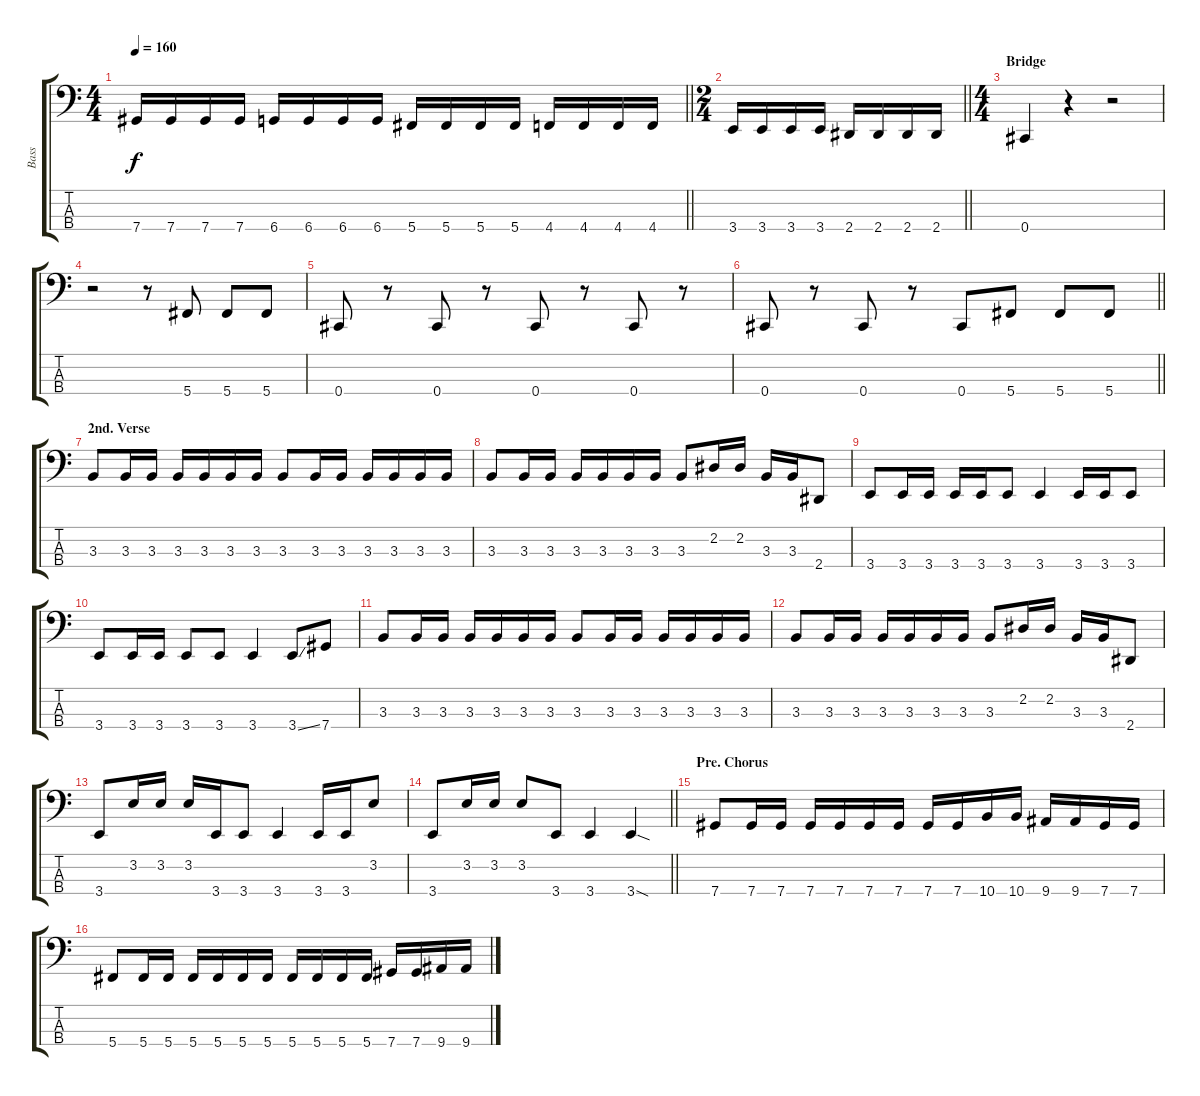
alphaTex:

\track ("Bass" "Bass") {instrument electricbasspick}
\staff {score tabs}
\tuning (Gb2 Db2 Ab1 Db1) {hide}
\ts (4 4)
\tempo 160
\clef f4
\barLineRight lightlight
\ks c
7.4.16{dy f} 7.4.16 7.4.16 7.4.16 6.4.16 6.4.16 6.4.16 6.4.16 5.4.16 5.4.16 5.4.16 5.4.16 4.4.16 4.4.16 4.4.16 4.4.16 |
\ts (2 4)
\barLineRight lightlight
3.4.16 3.4.16 3.4.16 3.4.16 2.4.16 2.4.16 2.4.16 2.4.16 |
\ts (4 4)
\section ("" "Bridge")
0.4.4 r.4 r.2 |
r.2 r.8 5.4.8 5.4.8 5.4.8 |
0.4.8 r.8 0.4.8 r.8 0.4.8 r.8 0.4.8 r.8 |
\barLineRight lightlight
0.4.8 r.8 0.4.8 r.8 0.4.8 5.4.8 5.4.8 5.4.8 |
\section ("" "2nd. Verse")
3.3.8 3.3.16 3.3.16 3.3.16 3.3.16 3.3.16 3.3.16 3.3.8 3.3.16 3.3.16 3.3.16 3.3.16 3.3.16 3.3.16 |
3.3.8 3.3.16 3.3.16 3.3.16 3.3.16 3.3.16 3.3.16 3.3.8 2.2.16 2.2.16 3.3.16 3.3.16 2.4.8 |
3.4.8 3.4.16 3.4.16 3.4.16 3.4.16 3.4.8 3.4.4 3.4.16 3.4.16 3.4.8 |
3.4.8 3.4.16 3.4.16 3.4.8 3.4.8 3.4.4 3.4{ss}.8 7.4.8 |
3.3.8 3.3.16 3.3.16 3.3.16 3.3.16 3.3.16 3.3.16 3.3.8 3.3.16 3.3.16 3.3.16 3.3.16 3.3.16 3.3.16 |
3.3.8 3.3.16 3.3.16 3.3.16 3.3.16 3.3.16 3.3.16 3.3.8 2.2.16 2.2.16 3.3.16 3.3.16 2.4.8 |
3.4.8 3.2.16 3.2.16 3.2.16 3.4.16 3.4.8 3.4.4 3.4.16 3.4.16 3.2.8 |
\barLineRight lightlight
3.4.8 3.2.16 3.2.16 3.2.8 3.4.8 3.4.4 3.4{sod}.4 |
\section ("" "Pre. Chorus")
7.4.8 7.4.16 7.4.16 7.4.16 7.4.16 7.4.16 7.4.16 7.4.16 7.4.16 10.4.16 10.4.16 9.4.16 9.4.16 7.4.16 7.4.16 |
5.4.8 5.4.16 5.4.16 5.4.16 5.4.16 5.4.16 5.4.16 5.4.16 5.4.16 5.4.16 5.4.16 7.4.16 7.4.16 9.4.16 9.4.16
